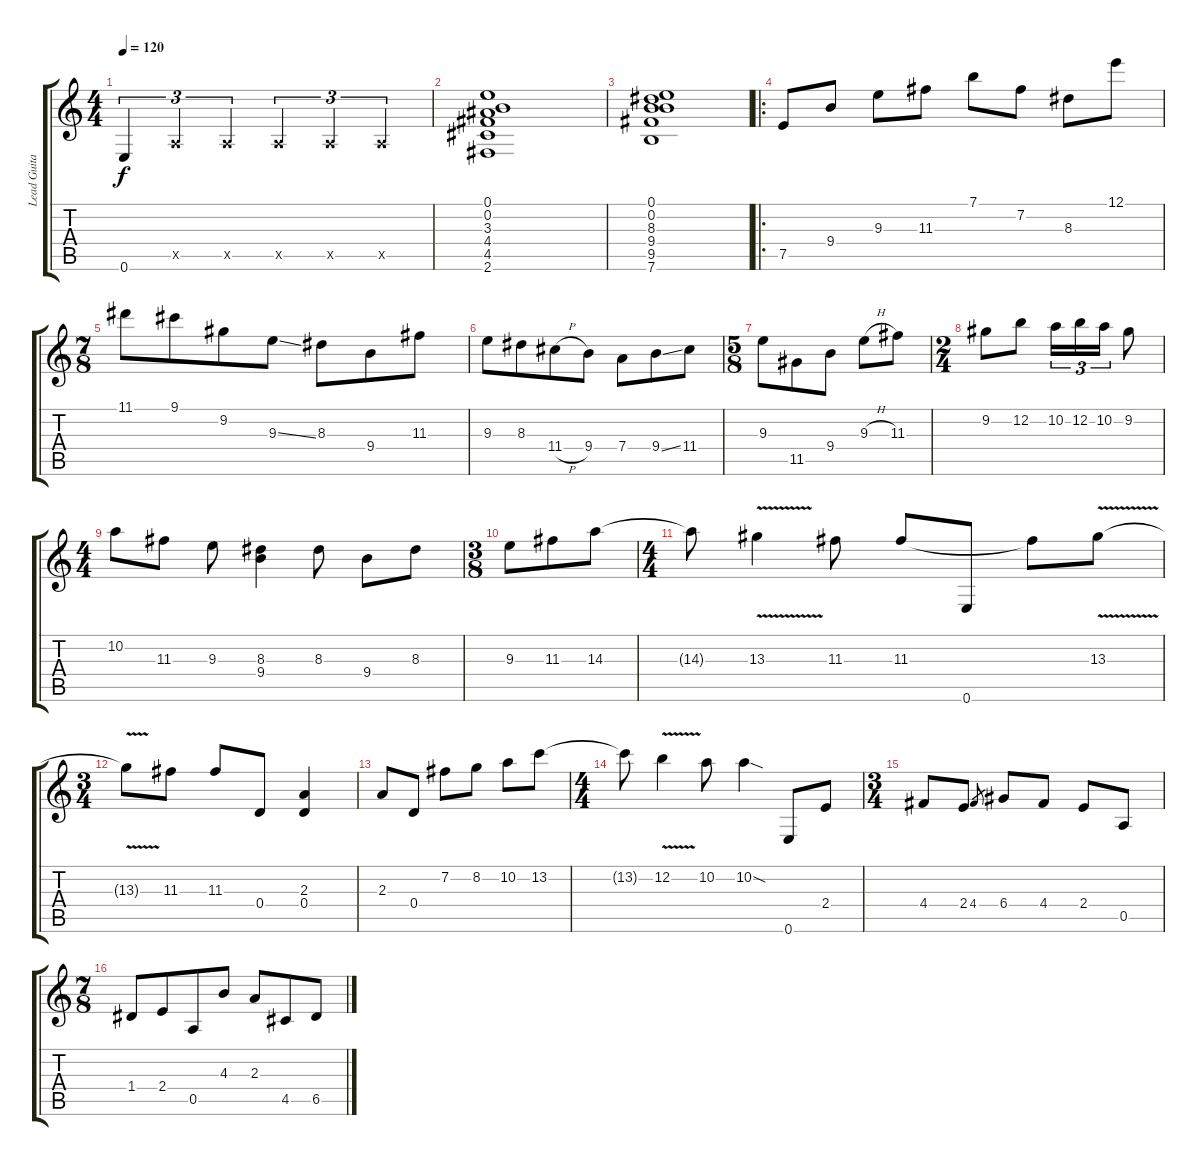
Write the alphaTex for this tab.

\track ("Lead Guitar" "Lead Guita") {instrument overdrivenguitar}
\staff {score tabs}
\tuning (E4 B3 G3 D3 A2 E2) {hide}
\ts (4 4)
\tempo 120
\clef g2
\ks c
0.6.4{tu (3 2) dy f} 0.5{x}.4{tu (3 2)} 0.5{x}.4{tu (3 2)} 0.5{x}.4{tu (3 2)} 0.5{x}.4{tu (3 2)} 0.5{x}.4{tu (3 2)} |
(0.1 0.2 3.3 4.4 4.5 2.6).1 |
(0.1 0.2 8.3 9.4 9.5 7.6).1 |
\ro
7.5.8 9.4.8 9.3.8 11.3.8 7.1.8 7.2.8 8.3.8 12.1.8 |
\ts (7 8)
11.1.8 9.1.8 9.2.8 9.3{ss}.8 8.3.8 9.4.8 11.3.8 |
9.3.8 8.3.8 11.4{h}.8 9.4.8 7.4.8 9.4{ss}.8 11.4.8 |
\ts (5 8)
9.3.8 11.5.8 9.4.8 9.3{h}.8 11.3.8 |
\ts (2 4)
9.2.8 12.2.8 10.2.16{tu (3 2)} 12.2.16{tu (3 2)} 10.2.16{tu (3 2)} 9.2.8 |
\ts (4 4)
10.2.8 11.3.8 9.3.8 (8.3 9.4).4 8.3.8 9.4.8 8.3.8 |
\ts (3 8)
9.3.8 11.3.8 14.3.8 |
\ts (4 4)
14.3{t}.8 13.3{v}.4 11.3.8 11.3.8 0.6.8 11.3{t}.8 13.3{v}.8 |
\ts (3 4)
13.3{t}.8 11.3.8 11.3.8 0.4.8 (2.3 0.4).4 |
2.3.8 0.4.8 7.2.8 8.2.8 10.2.8 13.2.8 |
\ts (4 4)
13.2{t}.8 12.2{v}.4 10.2.8 10.2{sod}.4 0.6.8 2.4.8 |
\ts (3 4)
4.4.8 2.4.8 4.4.8{gr} 6.4.8 4.4.8 2.4.8 0.5.8 |
\ts (7 8)
1.4.8 2.4.8 0.5.8 4.3.8 2.3.8 4.5.8 6.5.8
